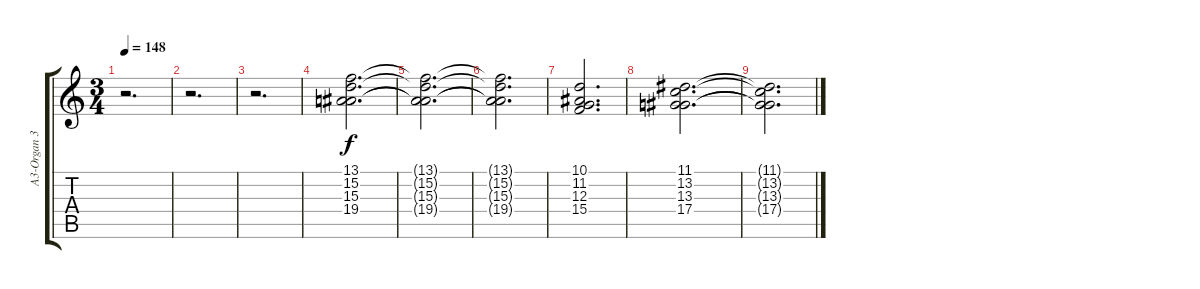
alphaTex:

\track ("A3-Organ 3     " "A3-Organ 3") {instrument rockorgan}
\staff {score tabs}
\tuning (E4 B3 G3 D3 A2 E2) {hide}
\ts (3 4)
\tempo 148
\clef g2
\ks c
r.2{d dy f} |
r.2{d} |
r.2{d} |
(13.1 15.2 15.3 19.4).2{d} |
(13.1{t} 15.2{t} 15.3{t} 19.4{t}).2{d} |
(13.1{t} 15.2{t} 15.3{t} 19.4{t}).2{d} |
(10.1 11.2 12.3 15.4).2{d} |
(11.1 13.2 13.3 17.4).2{d} |
(11.1{t} 13.2{t} 13.3{t} 17.4{t}).2{d}
